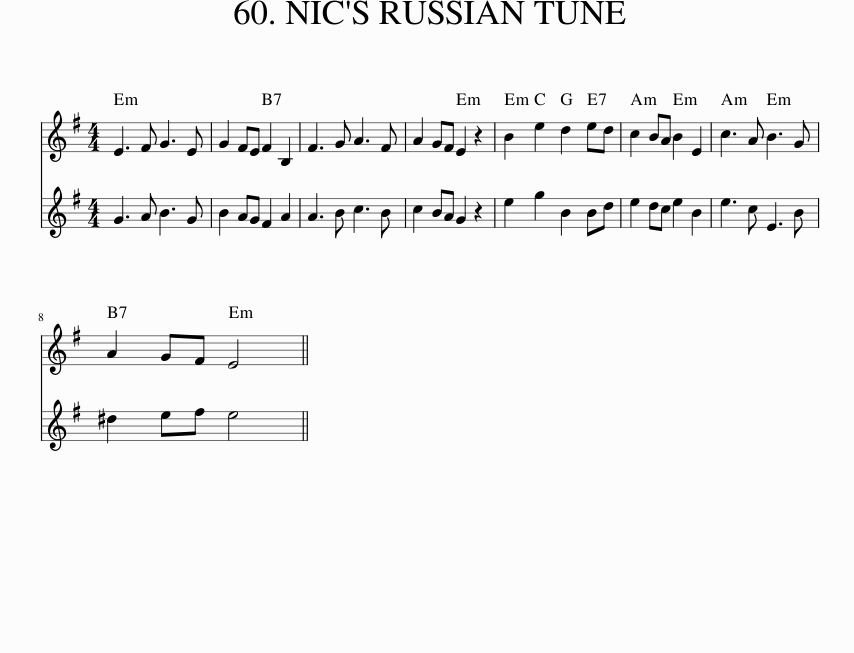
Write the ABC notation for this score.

X:1
%%score 1 2
L:1/8
M:4/4
I:linebreak $
K:Emin
V:1 treble
V:2 treble
V:1
 E3 F G3 E | G2 FE F2 B,2 | F3 G A3 F | A2 GF E2 z2 | B2 e2 d2 ed | %5
 c2 BA B2 E2 | c3 A B3 G |$ A2 GF E4 || %8
V:2
 G3 A B3 G | B2 AG F2 A2 | A3 B c3 B | c2 BA G2 z2 | e2 g2 B2 Bd | %5
 e2 dc e2 B2 | e3 c E3 B |$ ^d2 ef e4 || %8
